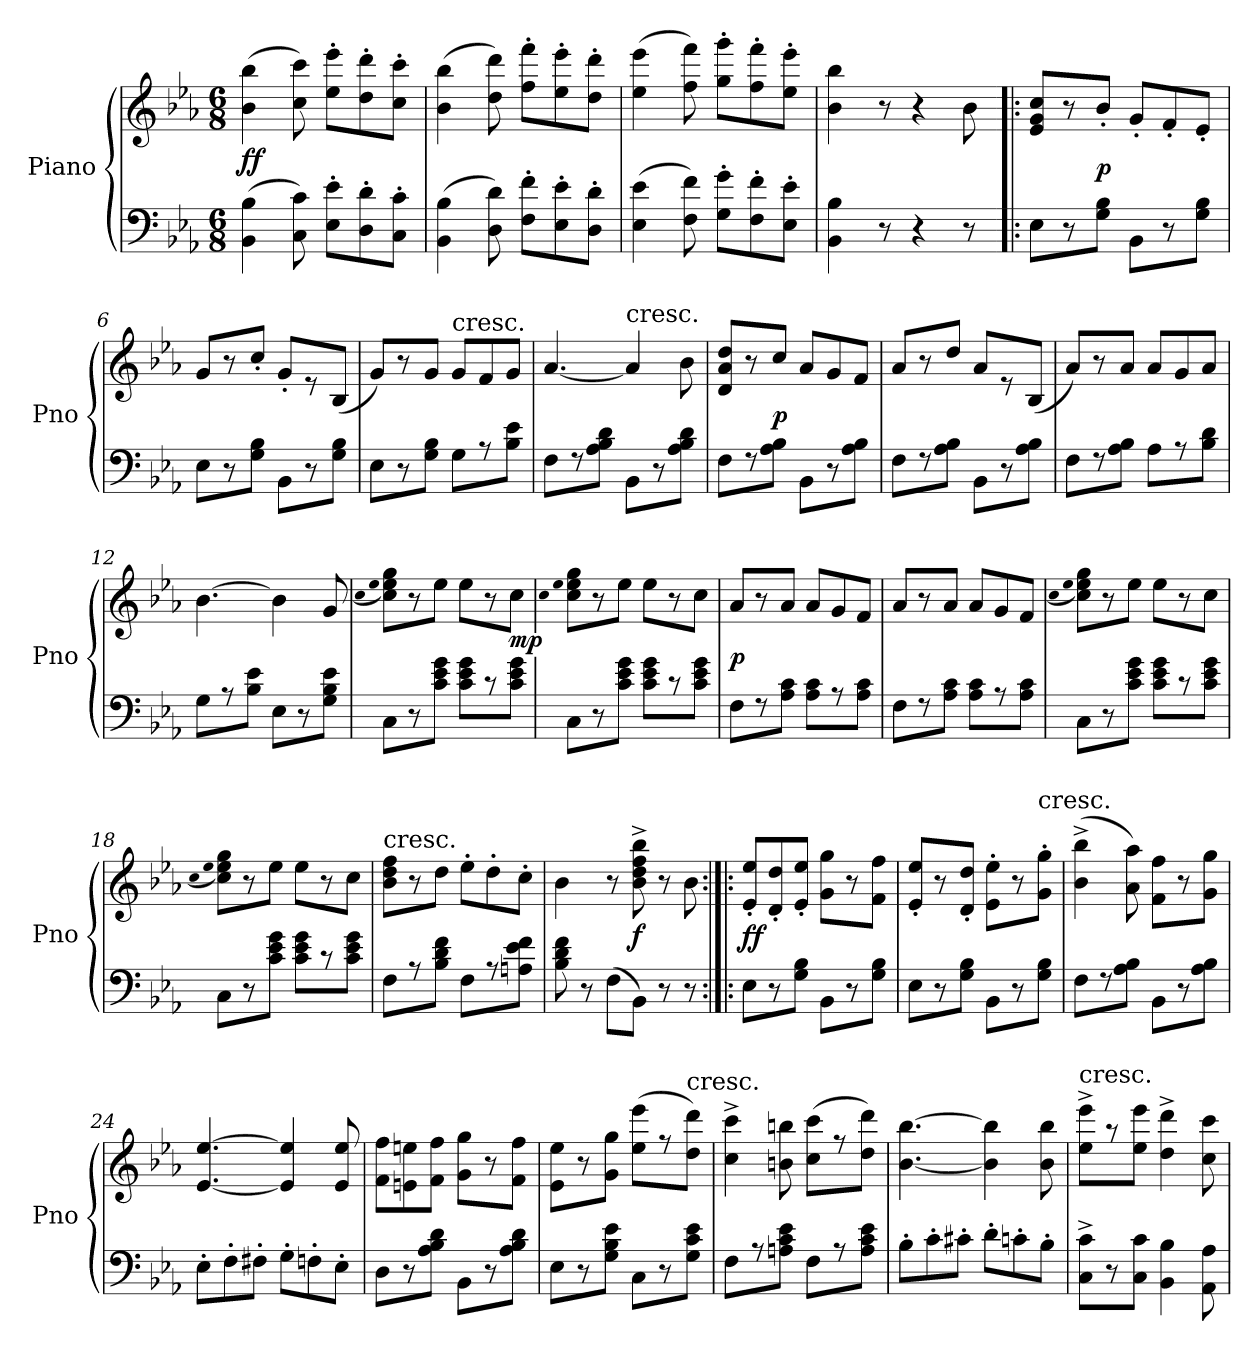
**kern	**kern	**dynam
*part1	*part1	*part1
*staff2	*staff1	*staff1/2
*I"Piano	*	*
*I'Pno	*	*
*clefF4	*clefG2	*
*k[b-e-a-]	*k[b-e-a-]	*
*E-:	*E-:	*
*M6/8	*M6/8	*
*MM180	*MM180	*
=1	=1	=1
(4BB-\ 4B-\	(4b-\ 4bb-\	f f
8C\ 8c\)	8cc\ 8ccc\)	.
8E-'\ 8e-'\L	8ee-'\ 8eee-'\L	.
8D'\ 8d'\	8dd'\ 8ddd'\	.
8C'\ 8c'\J	8cc'\ 8ccc'\J	.
=2	=2	=2
(4BB-\ 4B-\	(4b-\ 4bb-\	.
8D\ 8d\)	8dd\ 8ddd\)	.
8F'\ 8f'\L	8ff'\ 8fff'\L	.
8E-'\ 8e-'\	8ee-'\ 8eee-'\	.
8D'\ 8d'\J	8dd'\ 8ddd'\J	.
=3	=3	=3
(4E-\ 4e-\	(4ee-\ 4eee-\	.
8F\ 8f\)	8ff\ 8fff\)	.
8G'\ 8g'\L	8gg'\ 8ggg'\L	.
8F'\ 8f'\	8ff'\ 8fff'\	.
8E-'\ 8e-'\J	8ee-'\ 8eee-'\J	.
=4	=4	=4
4BB-\ 4B-\	4b-\ 4bb-\	.
8r	8r	.
4r	4r	.
8r	8b-\	.
=5!|:	=5!|:	=5!|:
8E-\L	8e-/ 8g/ 8cc/L	.
8r	8r	.
8G\ 8B-\J	8b-'/J	p
8BB-\L	8g'/L	.
8r	8f'/	.
8G\ 8B-\J	8e-'/J	.
=6	=6	=6
8E-\L	8g/L	.
8r	8r	.
8G\ 8B-\J	8cc'/J	.
8BB-\L	8g'/L	.
8r	8r	.
8G\ 8B-\J	(8B-/J	.
=7	=7	=7
8E-\L	8g/L)	.
8r	8r	.
8G\ 8B-\J	8g/J	.
!	!LO:TX:t=cresc.	!
8G\L	8g/L	.
8r	8f/	.
8B-\ 8e-\J	8g/J	.
=8	=8	=8
8F\L	[4.a-/	.
8r	.	.
8A-\ 8B-\ 8d\J	.	.
!	!LO:TX:t=cresc.	!
8BB-\L	4a-/]	.
8r	.	.
8A-\ 8B-\ 8d\J	8b-\	.
=9	=9	=9
8F\L	8d/ 8a-/ 8dd/L	.
8r	8r	.
8A-\ 8B-\J	8cc/J	p
8BB-\L	8a-/L	.
8r	8g/	.
8A-\ 8B-\J	8f/J	.
=10	=10	=10
8F\L	8a-/L	.
8r	8r	.
8A-\ 8B-\J	8dd/J	.
8BB-\L	8a-/L	.
8r	8r	.
8A-\ 8B-\J	(8B-/J	.
=11	=11	=11
8F\L	8a-/L)	.
8r	8r	.
8A-\ 8B-\J	8a-/J	.
8A-\L	8a-/L	.
8r	8g/	.
8B-\ 8d\J	8a-/J	.
=12	=12	=12
8G\L	[4.b-\	.
8r	.	.
8B-\ 8e-\J	.	.
8E-\L	4b-\]	.
8r	.	.
8G\ 8B-\ 8e-\J	8g/	.
=13	=13	=13
.	(qcc	.
.	qee-	.
8C\L	8cc\ 8ee-\ 8gg\L)	.
8r	8r	.
8c\ 8e-\ 8g\J	8ee-\J	.
8c\ 8e-\ 8g\L	8ee-\L	.
8r	8r	.
8c\ 8e-\ 8g\J	8cc\J	mp
=14	=14	=14
.	qcc	.
.	qee-	.
8C\L	8cc\ 8ee-\ 8gg\L	.
8r	8r	.
8c\ 8e-\ 8g\J	8ee-\J	.
8c\ 8e-\ 8g\L	8ee-\L	.
8r	8r	.
8c\ 8e-\ 8g\J	8cc\J	.
=15	=15	=15
8F\L	8a-/L	p
8r	8r	.
8A-\ 8c\J	8a-/J	.
8A-\ 8c\L	8a-/L	.
8r	8g/	.
8A-\ 8c\J	8f/J	.
=16	=16	=16
8F\L	8a-/L	.
8r	8r	.
8A-\ 8c\J	8a-/J	.
8A-\ 8c\L	8a-/L	.
8r	8g/	.
8A-\ 8c\J	8f/J	.
=17	=17	=17
.	(qcc	.
.	qee-	.
8C\L	8cc\ 8ee-\ 8gg\L)	.
8r	8r	.
8c\ 8e-\ 8g\J	8ee-\J	.
8c\ 8e-\ 8g\L	8ee-\L	.
8r	8r	.
8c\ 8e-\ 8g\J	8cc\J	.
=18	=18	=18
.	(qcc	.
.	qee-	.
8C\L	8cc\ 8ee-\ 8gg\L)	.
8r	8r	.
8c\ 8e-\ 8g\J	8ee-\J	.
8c\ 8e-\ 8g\L	8ee-\L	.
8r	8r	.
8c\ 8e-\ 8g\J	8cc\J	.
=19	=19	=19
!	!LO:TX:t=cresc.	!
8F\L	8b-\ 8dd\ 8ff\L	.
8r	8r	.
8B-\ 8d\ 8f\J	8dd\J	.
8F\L	8ee-'\L	.
8r	8dd'\	.
8An\ 8e-\ 8f\J	8cc'\J	.
=20	=20	=20
8B-\ 8d\ 8f\	4b-\	.
8r	.	.
(8F\L	8r	.
8BB-\J)	8b-^\ 8dd^\ 8ff^\ 8bb-^\	f
8r	8r	.
8r	8b-\	.
=21:|!|:	=21:|!|:	=21:|!|:
8E-\L	8e-'/ 8ee-'/L	ff
8r	8d'/ 8dd'/	.
8G\ 8B-\J	8e-'/ 8ee-'/J	.
8BB-\L	8g\ 8gg\L	.
8r	8r	.
8G\ 8B-\J	8f\ 8ff\J	.
=22	=22	=22
8E-\L	8e-'/ 8ee-'/L	.
8r	8r	.
8G\ 8B-\J	8d'/ 8dd'/J	.
8BB-\L	8e-'\ 8ee-'\L	.
8r	8r	.
!	!LO:TX:t=cresc.	!
8G\ 8B-\J	8g'\ 8gg'\J	.
=23	=23	=23
8F\L	(4b-^\ 4bb-^\	.
8r	.	.
8A-\ 8B-\J	8a-\ 8aa-\)	.
8BB-\L	8f\ 8ff\L	.
8r	8r	.
8A-\ 8B-\J	8g\ 8gg\J	.
=24	=24	=24
8E-'\L	[4.e-/ [4.ee-/	.
8F'\	.	.
8F#X'\J	.	.
8G'\L	4e-]/ 4ee-]/	.
8Fn'\	.	.
8E-'\J	8e-/ 8ee-/	.
=25	=25	=25
8D\L	8f\ 8ff\L	.
8r	8en\ 8een\	.
8A-\ 8B-\ 8d\J	8f\ 8ff\J	.
8BB-\L	8g\ 8gg\L	.
8r	8r	.
8A-\ 8B-\ 8d\J	8f\ 8ff\J	.
=26	=26	=26
8E-\L	8e-\ 8ee-\L	.
8r	8r	.
8G\ 8B-\ 8e-\J	8g\ 8gg\J	.
8C\L	(8ee-\ 8eee-\L	.
8r	8r	.
!	!LO:TX:t=cresc.	!
8G\ 8c\ 8e-\J	8dd\ 8ddd\J)	.
=27	=27	=27
8F\L	4cc^\ 4ccc^\	.
8r	.	.
8An\ 8c\ 8e-\J	8bn\ 8bbn\	.
8F\L	(8cc\ 8ccc\L	.
8r	8r	.
8A\ 8c\ 8e-\J	8dd\ 8ddd\J)	.
=28	=28	=28
8B-'\L	[4.b-\ [4.bb-\	.
8c'\	.	.
8c#X'\J	.	.
8d'\L	4b-]\ 4bb-]\	.
8cn'\	.	.
8B-'\J	8b-\ 8bb-\	.
=29	=29	=29
!	!LO:TX:t=cresc.	!
8C^\ 8c^\L	8ee-^\ 8eee-^\L	.
8r	8r	.
8C\ 8c\J	8ee-\ 8eee-\J	.
4BB-\ 4B-\	4dd^\ 4ddd^\	.
8AA-\ 8A-\	8cc\ 8ccc\	.
=	=	=
*-	*-	*-
